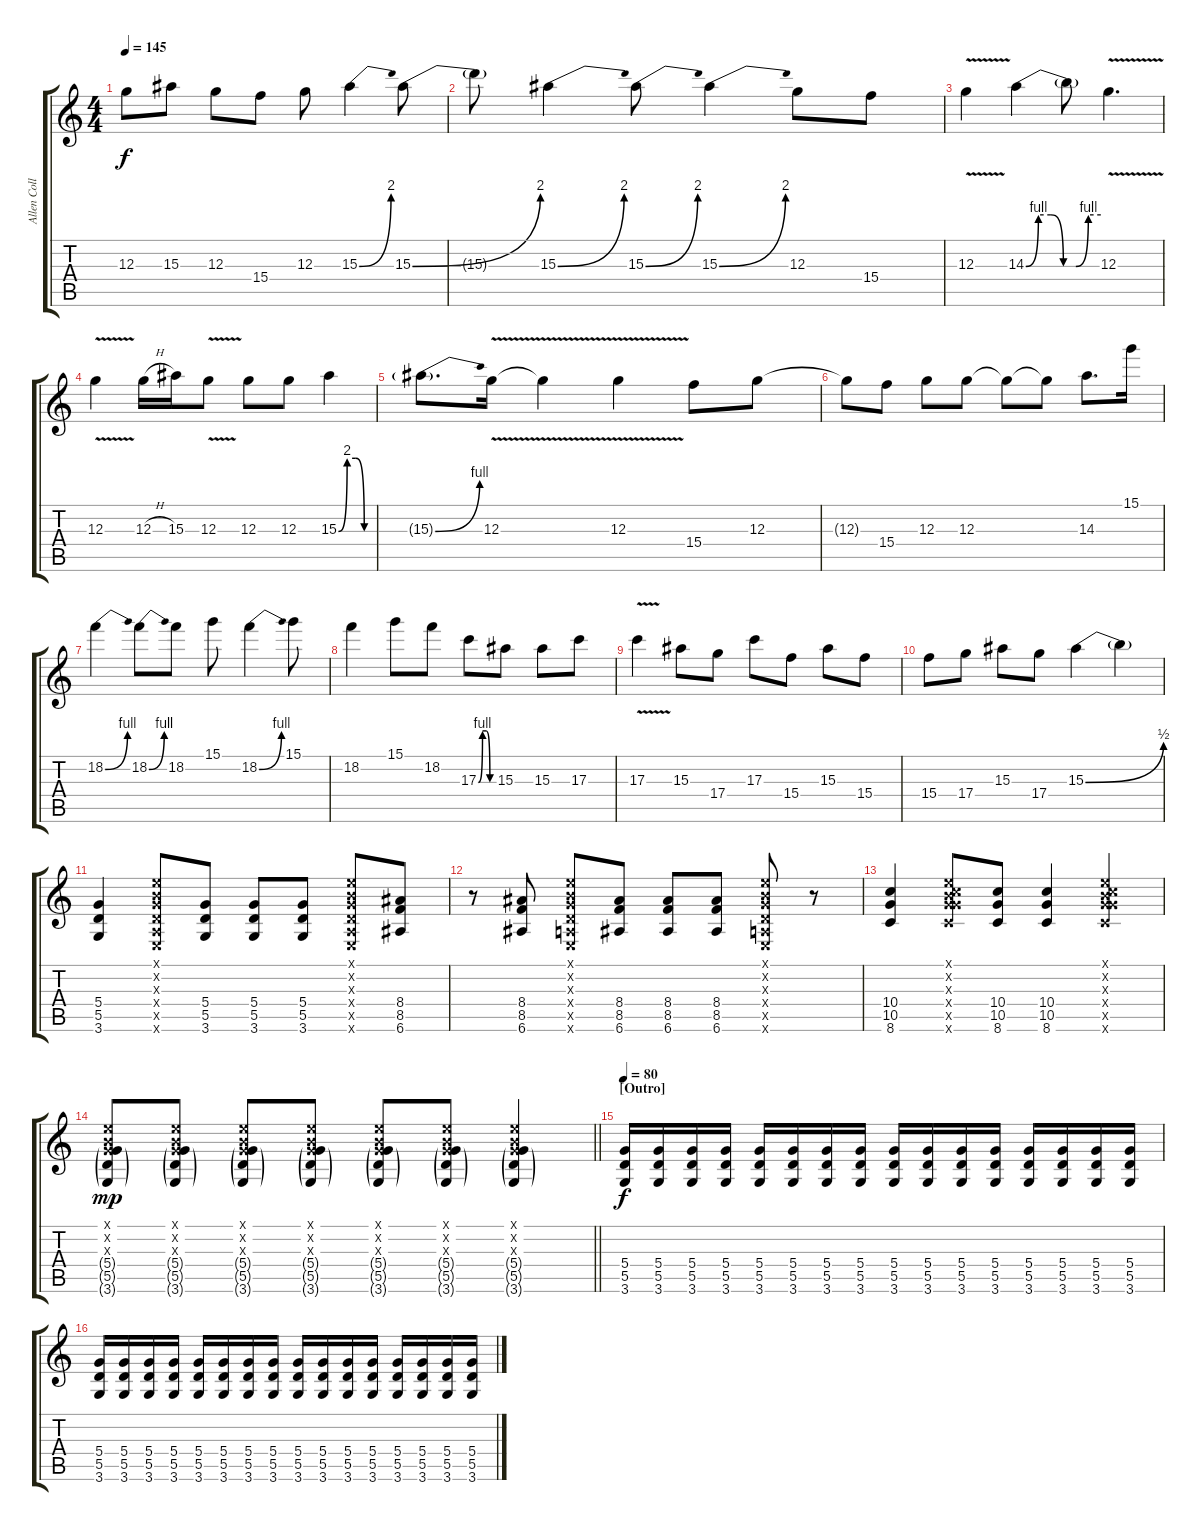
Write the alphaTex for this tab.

\track ("Allen Collins (Clean/Solo Guitar)" "Allen Coll") {instrument overdrivenguitar}
\staff {score tabs}
\tuning (E4 B3 G3 D3 A2 E2) {hide}
\ts (4 4)
\tempo 145
\clef g2
\ks c
12.3.8{dy f} 15.3.8 12.3.8 15.4.8 12.3.8 15.3{be (bend 0 0 60 8)}.4 15.3{be (bend 0 0 60 8)}.8 |
15.3{t}.8 15.3{be (bend 0 0 60 8)}.4 15.3{be (bend 0 0 60 8)}.8 15.3{be (bend 0 0 60 8)}.4 12.3.8 15.4.8 |
12.3{v}.4 14.3{be (custom 0 0 10 4 20 4 30 0 40 0 50 4 60 4)}.4 14.3{t}.8 12.3{v}.4{d} |
12.3{v}.4 12.3{h}.16 15.3.16 12.3{v}.8 12.3.8 12.3.8 15.3{be (custom 0 0 15 8 30 8 45 0 60 0)}.4 |
15.3{be (bend 0 0 60 4) g}.8{d} 12.3{v}.16 12.3{t}.4 12.3{v}.4 15.4.8 12.3.8 |
12.3{t}.8 15.4.8 12.3.8 12.3.8 12.3{t}.8 12.3{t}.8 14.3.8{d} 15.1.16 |
18.2{be (bend 0 0 60 4)}.4 18.2{be (bend 0 0 60 4)}.8 18.2.8 15.1.8 18.2{be (bend 0 0 60 4)}.4 15.1.8 |
18.2.4 15.1.8 18.2.8 17.3{be (custom 0 0 16 4 30 4 45 0 60 0)}.8 15.3.8 15.3.8 17.3.8 |
17.3{v}.4 15.3.8 17.4.8 17.3.8 15.4.8 15.3.8 15.4.8 |
15.4.8 17.4.8 15.3.8 17.4.8 15.3{be (bend 0 0 60 2)}.4 15.3{t}.4 |
(5.4 5.5 3.6).4 (0.1{x} 0.2{x} 0.3{x} 0.4{x} 0.5{x} 0.6{x}).8 (5.4 5.5 3.6).8 (5.4 5.5 3.6).8 (5.4 5.5 3.6).8 (0.1{x} 0.2{x} 0.3{x} 0.4{x} 0.5{x} 0.6{x}).8 (8.4 8.5 6.6).8 |
r.8 (8.4 8.5 6.6).8 (0.1{x} 0.2{x} 0.3{x} 0.4{x} 0.5{x} 0.6{x}).8 (8.4 8.5 6.6).8 (8.4 8.5 6.6).8 (8.4 8.5 6.6).8 (0.1{x} 0.2{x} 0.3{x} 0.4{x} 0.5{x} 0.6{x}).8 r.8 |
(10.4 10.5 8.6).4 (0.1{x} 0.2{x} 0.3{x} 10.4{x} 10.5{x} 8.6{x}).8 (10.4 10.5 8.6).8 (10.4 10.5 8.6).4 (0.1{x} 0.2{x} 0.3{x} 10.4{x} 10.5{x} 8.6{x}).4 |
\barLineRight lightlight
(0.1{x} 0.2{x} 0.3{x} 5.4{g} 5.5{g} 3.6{g}).8{dy mp} (0.1{x} 0.2{x} 0.3{x} 5.4{g} 5.5{g} 3.6{g}).8 (0.1{x} 0.2{x} 0.3{x} 5.4{g} 5.5{g} 3.6{g}).8 (0.1{x} 0.2{x} 0.3{x} 5.4{g} 5.5{g} 3.6{g}).8 (0.1{x} 0.2{x} 0.3{x} 5.4{g} 5.5{g} 3.6{g}).8 (0.1{x} 0.2{x} 0.3{x} 5.4{g} 5.5{g} 3.6{g}).8 (0.1{x} 0.2{x} 0.3{x} 5.4{g} 5.5{g} 3.6{g}).4 |
\section ("" "[Outro]")
\tempo 80
(5.4 5.5 3.6).16{dy f} (5.4 5.5 3.6).16 (5.4 5.5 3.6).16 (5.4 5.5 3.6).16 (5.4 5.5 3.6).16 (5.4 5.5 3.6).16 (5.4 5.5 3.6).16 (5.4 5.5 3.6).16 (5.4 5.5 3.6).16 (5.4 5.5 3.6).16 (5.4 5.5 3.6).16 (5.4 5.5 3.6).16 (5.4 5.5 3.6).16 (5.4 5.5 3.6).16 (5.4 5.5 3.6).16 (5.4 5.5 3.6).16 |
(5.4 5.5 3.6).16 (5.4 5.5 3.6).16 (5.4 5.5 3.6).16 (5.4 5.5 3.6).16 (5.4 5.5 3.6).16 (5.4 5.5 3.6).16 (5.4 5.5 3.6).16 (5.4 5.5 3.6).16 (5.4 5.5 3.6).16 (5.4 5.5 3.6).16 (5.4 5.5 3.6).16 (5.4 5.5 3.6).16 (5.4 5.5 3.6).16 (5.4 5.5 3.6).16 (5.4 5.5 3.6).16 (5.4 5.5 3.6).16
